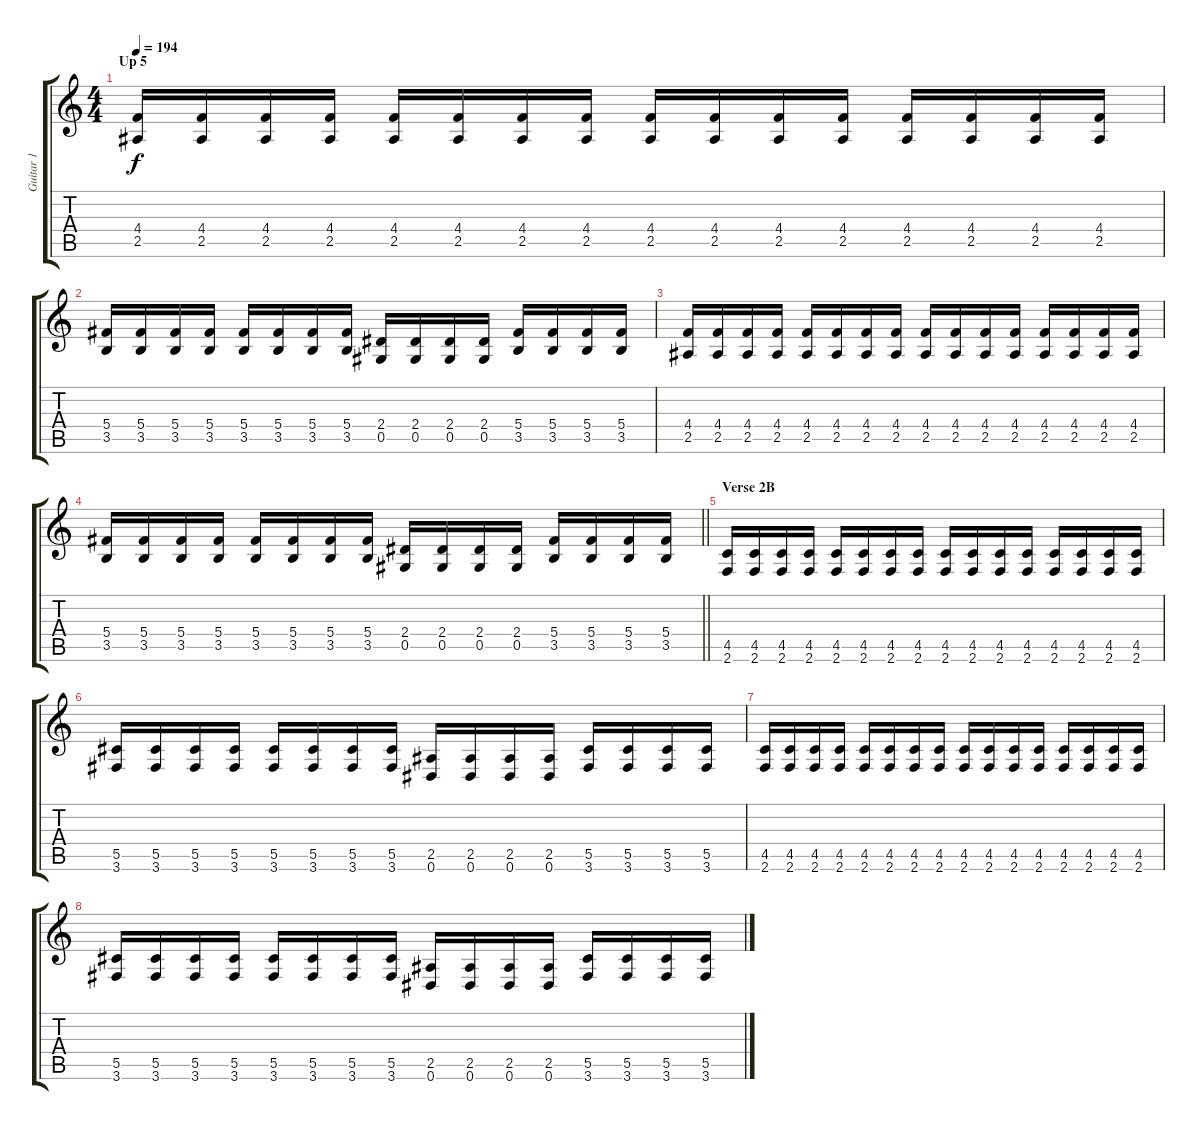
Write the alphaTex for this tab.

\track ("Guitar 1" "Guitar 1") {instrument distortionguitar}
\staff {score tabs}
\tuning (Eb4 Bb3 Gb3 Db3 Ab2 Eb2) {hide}
\ts (4 4)
\section ("" "Up 5")
\tempo 194
\clef g2
\ks c
(4.4 2.5).16{dy f} (4.4 2.5).16 (4.4 2.5).16 (4.4 2.5).16 (4.4 2.5).16 (4.4 2.5).16 (4.4 2.5).16 (4.4 2.5).16 (4.4 2.5).16 (4.4 2.5).16 (4.4 2.5).16 (4.4 2.5).16 (4.4 2.5).16 (4.4 2.5).16 (4.4 2.5).16 (4.4 2.5).16 |
(5.4 3.5).16 (5.4 3.5).16 (5.4 3.5).16 (5.4 3.5).16 (5.4 3.5).16 (5.4 3.5).16 (5.4 3.5).16 (5.4 3.5).16 (2.4 0.5).16 (2.4 0.5).16 (2.4 0.5).16 (2.4 0.5).16 (5.4 3.5).16 (5.4 3.5).16 (5.4 3.5).16 (5.4 3.5).16 |
(4.4 2.5).16 (4.4 2.5).16 (4.4 2.5).16 (4.4 2.5).16 (4.4 2.5).16 (4.4 2.5).16 (4.4 2.5).16 (4.4 2.5).16 (4.4 2.5).16 (4.4 2.5).16 (4.4 2.5).16 (4.4 2.5).16 (4.4 2.5).16 (4.4 2.5).16 (4.4 2.5).16 (4.4 2.5).16 |
\barLineRight lightlight
(5.4 3.5).16 (5.4 3.5).16 (5.4 3.5).16 (5.4 3.5).16 (5.4 3.5).16 (5.4 3.5).16 (5.4 3.5).16 (5.4 3.5).16 (2.4 0.5).16 (2.4 0.5).16 (2.4 0.5).16 (2.4 0.5).16 (5.4 3.5).16 (5.4 3.5).16 (5.4 3.5).16 (5.4 3.5).16 |
\section ("" "Verse 2B")
(4.5 2.6).16 (4.5 2.6).16 (4.5 2.6).16 (4.5 2.6).16 (4.5 2.6).16 (4.5 2.6).16 (4.5 2.6).16 (4.5 2.6).16 (4.5 2.6).16 (4.5 2.6).16 (4.5 2.6).16 (4.5 2.6).16 (4.5 2.6).16 (4.5 2.6).16 (4.5 2.6).16 (4.5 2.6).16 |
(5.5 3.6).16 (5.5 3.6).16 (5.5 3.6).16 (5.5 3.6).16 (5.5 3.6).16 (5.5 3.6).16 (5.5 3.6).16 (5.5 3.6).16 (2.5 0.6).16 (2.5 0.6).16 (2.5 0.6).16 (2.5 0.6).16 (5.5 3.6).16 (5.5 3.6).16 (5.5 3.6).16 (5.5 3.6).16 |
(4.5 2.6).16 (4.5 2.6).16 (4.5 2.6).16 (4.5 2.6).16 (4.5 2.6).16 (4.5 2.6).16 (4.5 2.6).16 (4.5 2.6).16 (4.5 2.6).16 (4.5 2.6).16 (4.5 2.6).16 (4.5 2.6).16 (4.5 2.6).16 (4.5 2.6).16 (4.5 2.6).16 (4.5 2.6).16 |
(5.5 3.6).16 (5.5 3.6).16 (5.5 3.6).16 (5.5 3.6).16 (5.5 3.6).16 (5.5 3.6).16 (5.5 3.6).16 (5.5 3.6).16 (2.5 0.6).16 (2.5 0.6).16 (2.5 0.6).16 (2.5 0.6).16 (5.5 3.6).16 (5.5 3.6).16 (5.5 3.6).16 (5.5 3.6).16
